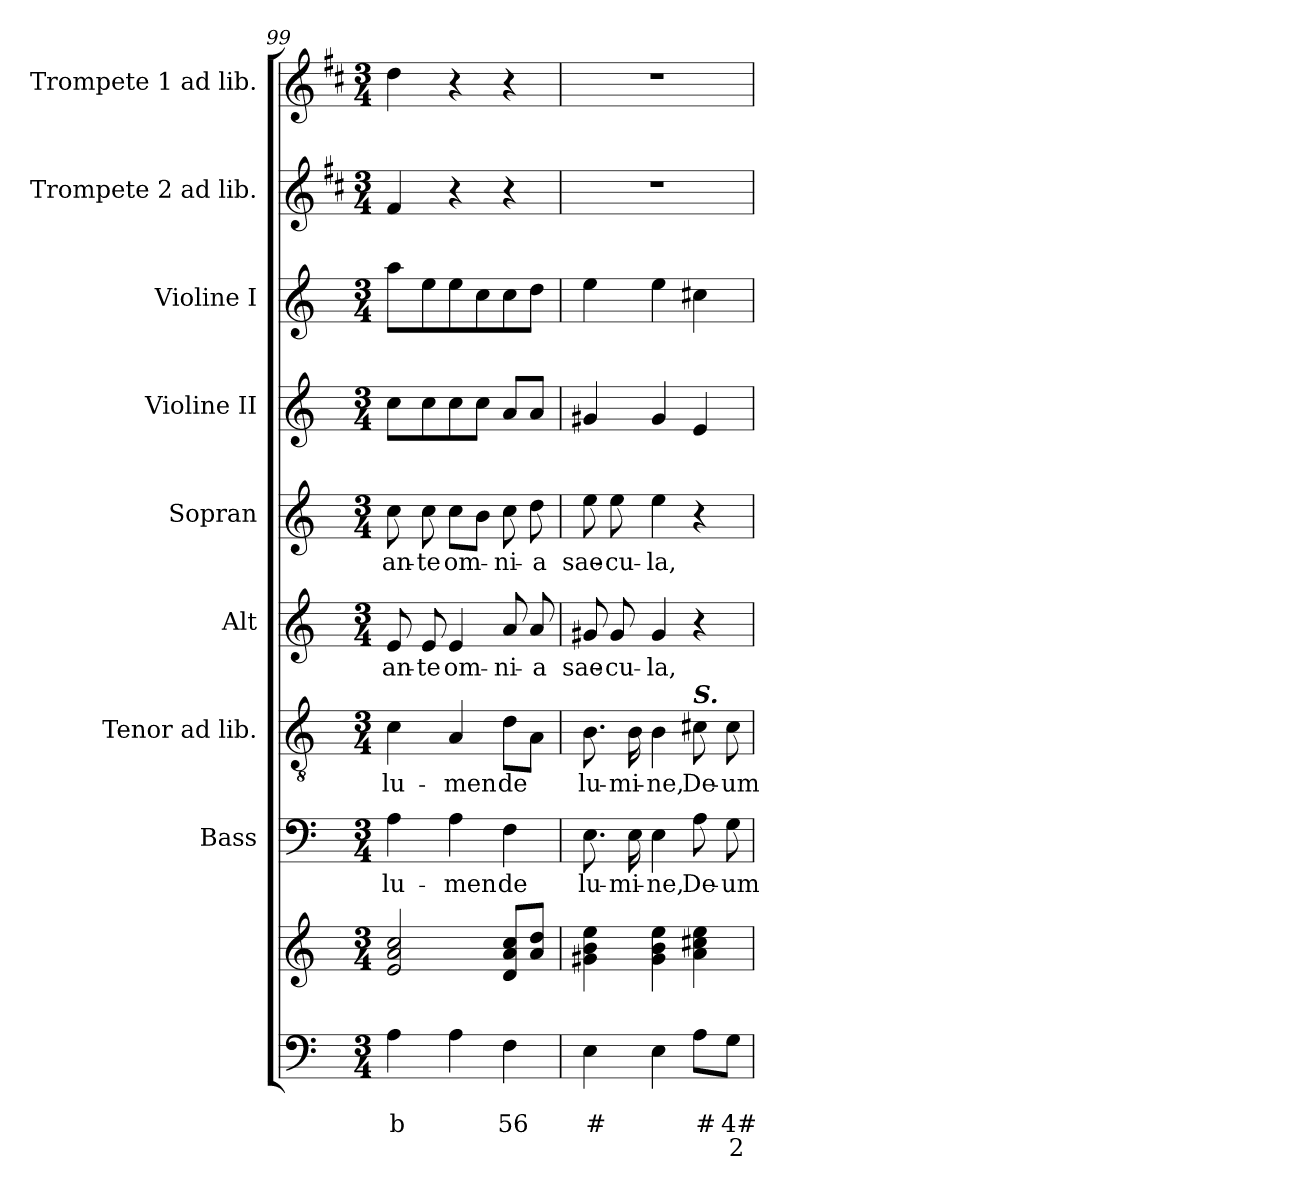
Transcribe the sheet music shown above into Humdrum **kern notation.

**kern	**text	**text	**text	**kern	**kern	**text	**kern	**text	**kern	**text	**kern	**text	**kern	**kern	**kern	**kern
*part9	*part9	*part9	*part9	*part9	*part8	*part8	*part7	*part7	*part6	*part6	*part5	*part5	*part4	*part3	*part2	*part1
*staff10	*staff10	*staff10	*staff10	*staff9	*staff8	*staff8	*staff7	*staff7	*staff6	*staff6	*staff5	*staff5	*staff4	*staff3	*staff2	*staff1
*	*	*	*	*	*I"Bass	*	*I"Tenor ad lib.	*	*I"Alt	*	*I"Sopran	*	*I"Violine II	*I"Violine I	*I"Trompete 2 ad lib.	*I"Trompete 1 ad lib.
*	*	*	*	*	*I'B.	*	*I'T.	*	*I'A.	*	*I'S.	*	*I'Vl. II	*I'Vl. I	*I'Trp. 2	*I'Trp. 1
*clefF4	*	*	*	*clefG2	*clefF4	*	*clefGv2	*	*clefG2	*	*clefG2	*	*clefG2	*clefG2	*clefG2	*clefG2
*	*	*	*	*	*	*	*	*	*	*	*	*	*	*	*ITrd1c2	*ITrd1c2
*k[]	*	*	*	*k[]	*k[]	*	*k[]	*	*k[]	*	*k[]	*	*k[]	*k[]	*k[]	*k[]
*C:	*	*	*	*C:	*C:	*	*C:	*	*C:	*	*C:	*	*C:	*C:	*C:	*C:
*M3/4	*	*	*	*M3/4	*M3/4	*	*M3/4	*	*M3/4	*	*M3/4	*	*M3/4	*M3/4	*M3/4	*M3/4
=99	=99	=99	=99	=99	=99	=99	=99	=99	=99	=99	=99	=99	=99	=99	=99	=99
!	!	!LO:LY:b	!	!	!	!LO:LY:b	!	!LO:LY:b	!	!LO:LY:b	!	!LO:LY:b	!	!	!	!
4A\	.	b	.	2e/ 2a/ 2cc/	4A\	lu-	4c\	lu-	8e/	an-	8cc\	an-	8cc\L	8aa\L	4e/	4cc\
!	!	!	!	!	!	!	!	!	!	!LO:LY:b	!	!LO:LY:b	!	!	!	!
.	.	.	.	.	.	.	.	.	8e/	-te	8cc\	-te	8cc\	8ee\	.	.
!	!	!LO:LY:b	!	!	!	!LO:LY:b	!	!LO:LY:b	!	!LO:LY:b	!	!LO:LY:b	!	!	!	!
4A\	.	_	.	.	4A\	-men	4A/	-men	4e/	om-	8cc\L	om-	8cc\	8ee\	4r	4r
.	.	.	.	.	.	.	.	.	.	.	8b\J	.	8cc\J	8cc\	.	.
!	!	!LO:LY:b	!	!	!	!LO:LY:b	!	!LO:LY:b	!	!LO:LY:b	!	!LO:LY:b	!	!	!	!
4F\	.	56	.	8d/ 8a/ 8cc/L	4F\	de	8d\L	de	8a/	-ni-	8cc\	-ni-	8a/L	8cc\	4r	4r
!	!	!	!	!	!	!	!	!	!	!LO:LY:b	!	!LO:LY:b	!	!	!	!
.	.	.	.	8a/ 8dd/J	.	.	8A\J	.	8a/	-a	8dd\	-a	8a/J	8dd\J	.	.
=100	=100	=100	=100	=100	=100	=100	=100	=100	=100	=100	=100	=100	=100	=100	=100	=100
!	!	!LO:LY:b	!	!	!	!LO:LY:b	!	!LO:LY:b	!	!LO:LY:b	!	!LO:LY:b	!	!	!	!
4E\	.	#	.	4g#X\ 4b\ 4ee\	8.E\	lu-	8.B\	lu-	8g#X/	sae-	8ee\	sae-	4g#X/	4ee\	2.r	2.r
!	!	!	!	!	!	!	!	!	!	!LO:LY:b	!	!LO:LY:b	!	!	!	!
.	.	.	.	.	.	.	.	.	8g#/	-cu-	8ee\	-cu-	.	.	.	.
!	!	!	!	!	!	!LO:LY:b	!	!LO:LY:b	!	!	!	!	!	!	!	!
.	.	.	.	.	16E\	-mi-	16B\	-mi-	.	.	.	.	.	.	.	.
!	!	!LO:LY:b	!	!	!	!LO:LY:b	!	!LO:LY:b	!	!LO:LY:b	!	!LO:LY:b	!	!	!	!
4E\	.	_	.	4g#\ 4b\ 4ee\	4E\	-ne,	4B\	-ne,	4g#/	-la,	4ee\	-la,	4g#/	4ee\	.	.
!	!	!	!	!	!	!	!LO:TX:a:Bi:t=S.	!	!	!	!	!	!	!	!	!
!	!	!LO:LY:b	!	!	!	!LO:LY:b	!	!LO:LY:b	!	!	!	!	!	!	!	!
8A\L	.	#	.	4a\ 4cc#X\ 4ee\	8A\	De-	8c#X\	De-	4r	.	4r	.	4e/	4cc#X\	.	.
!	!	!LO:LY:b	!LO:LY:b	!	!	!LO:LY:b	!	!LO:LY:b	!	!	!	!	!	!	!	!
8G\J	.	4#	2	.	8G\	-um	8c#\	-um	.	.	.	.	.	.	.	.
=	=	=	=	=	=	=	=	=	=	=	=	=	=	=	=	=
*-	*-	*-	*-	*-	*-	*-	*-	*-	*-	*-	*-	*-	*-	*-	*-	*-
